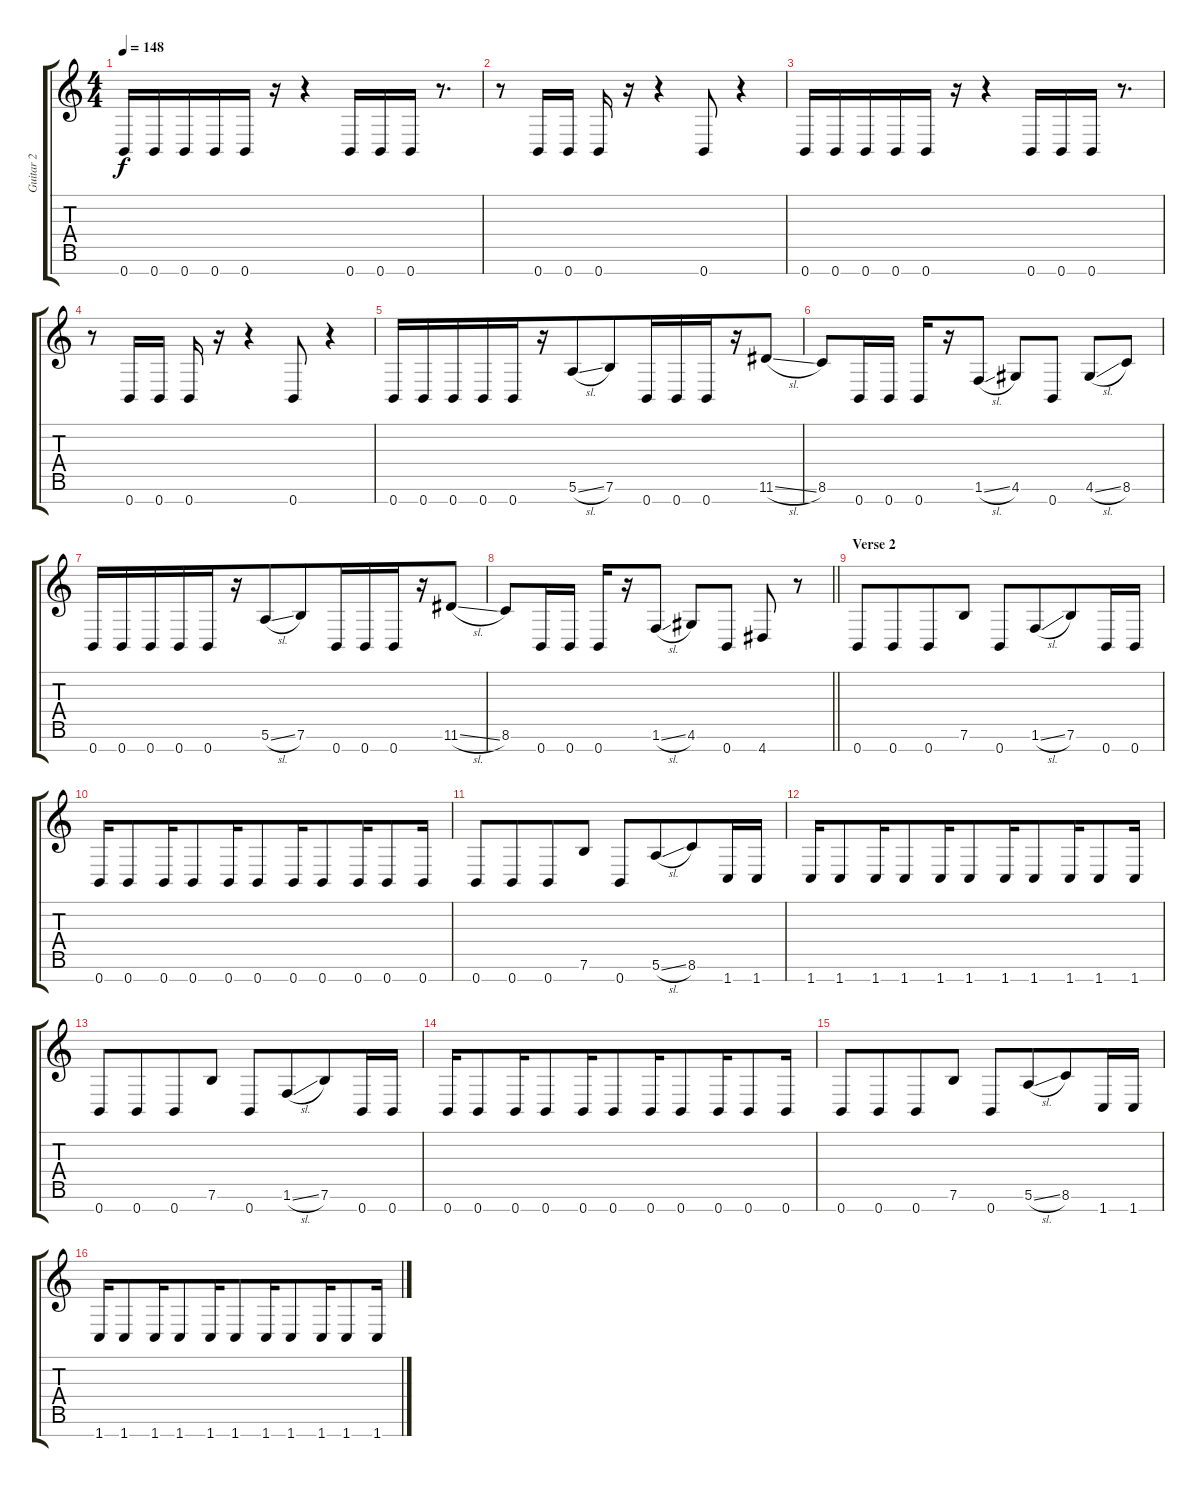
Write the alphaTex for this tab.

\track ("Guitar 2" "Guitar 2") {instrument distortionguitar}
\staff {score tabs}
\tuning (E4 B3 G3 D3 A2 E2 B1) {hide}
\ts (4 4)
\tempo 148
\clef g2
\ks c
0.7.16{dy f volume 13 balance 13 instrument distortionguitar} 0.7.16{beam merge} 0.7.16 0.7.16{beam merge} 0.7.16 r.16 r.4 0.7.16 0.7.16{beam merge} 0.7.16 r.8{d} |
r.8{beam merge} 0.7.16 0.7.16 0.7.16 r.16{beam merge} r.4{beam merge} 0.7.8 r.4 |
0.7.16 0.7.16{beam merge} 0.7.16 0.7.16{beam merge} 0.7.16 r.16 r.4 0.7.16 0.7.16{beam merge} 0.7.16 r.8{d} |
r.8{beam merge} 0.7.16 0.7.16 0.7.16 r.16{beam merge} r.4{beam merge} 0.7.8 r.4 |
0.7.16 0.7.16{beam merge} 0.7.16 0.7.16{beam merge} 0.7.16 r.16 5.6{sl}.8{beam merge} 7.6.8 0.7.16 0.7.16{beam merge} 0.7.16 r.16 11.6{sl}.8 |
8.6.8{beam merge} 0.7.16 0.7.16 0.7.16 r.16{beam merge} 1.6{sl}.8 4.6.8{beam merge} 0.7.8 4.6{sl}.8 8.6.8 |
0.7.16 0.7.16{beam merge} 0.7.16 0.7.16{beam merge} 0.7.16 r.16 5.6{sl}.8{beam merge} 7.6.8 0.7.16 0.7.16{beam merge} 0.7.16 r.16 11.6{sl}.8 |
\barLineRight lightlight
8.6.8{beam merge} 0.7.16 0.7.16 0.7.16 r.16{beam merge} 1.6{sl}.8 4.6.8{beam merge} 0.7.8 4.7.8 r.8 |
\section ("" "Verse 2")
0.7.8 0.7.8{beam merge} 0.7.8 7.6.8 0.7.8{beam merge} 1.6{sl}.8{beam merge} 7.6.8 0.7.16 0.7.16 |
0.7.16{beam merge} 0.7.8{beam merge} 0.7.16{beam merge} 0.7.8 0.7.16 0.7.8{beam merge} 0.7.16{beam merge} 0.7.8{beam merge} 0.7.16 0.7.8 0.7.16 |
0.7.8 0.7.8{beam merge} 0.7.8 7.6.8 0.7.8{beam merge} 5.6{sl}.8{beam merge} 8.6.8 1.7.16 1.7.16 |
1.7.16{beam merge} 1.7.8{beam merge} 1.7.16{beam merge} 1.7.8 1.7.16 1.7.8{beam merge} 1.7.16{beam merge} 1.7.8{beam merge} 1.7.16 1.7.8 1.7.16 |
0.7.8 0.7.8{beam merge} 0.7.8 7.6.8 0.7.8{beam merge} 1.6{sl}.8{beam merge} 7.6.8 0.7.16 0.7.16 |
0.7.16{beam merge} 0.7.8{beam merge} 0.7.16{beam merge} 0.7.8 0.7.16 0.7.8{beam merge} 0.7.16{beam merge} 0.7.8{beam merge} 0.7.16 0.7.8 0.7.16 |
0.7.8 0.7.8{beam merge} 0.7.8 7.6.8 0.7.8{beam merge} 5.6{sl}.8{beam merge} 8.6.8 1.7.16 1.7.16 |
1.7.16{beam merge} 1.7.8{beam merge} 1.7.16{beam merge} 1.7.8 1.7.16 1.7.8{beam merge} 1.7.16{beam merge} 1.7.8{beam merge} 1.7.16{beam merge} 1.7.8 1.7.16
